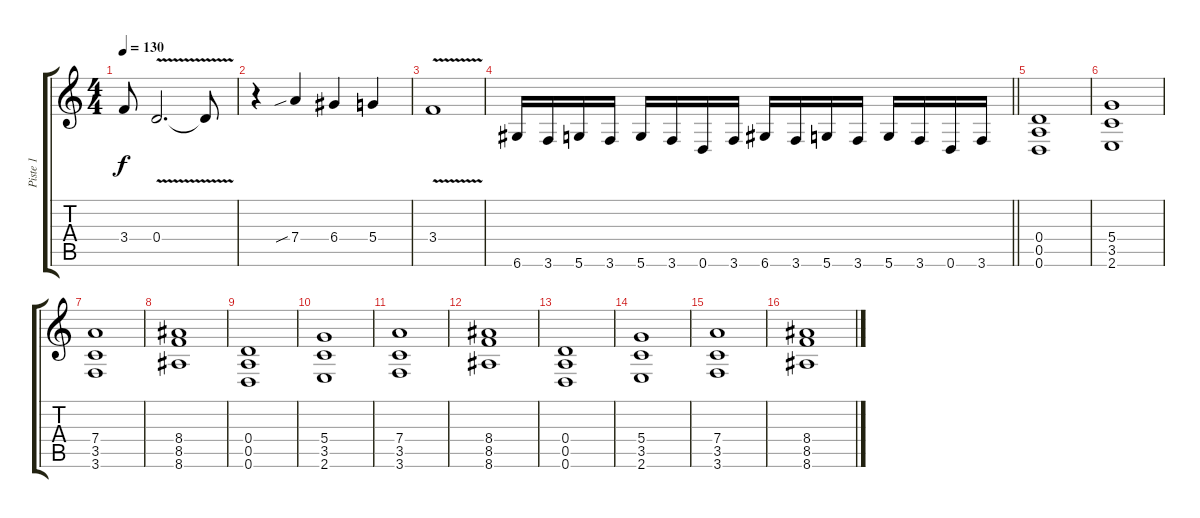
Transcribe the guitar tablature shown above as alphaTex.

\track ("Piste 1" "Piste 1") {mute instrument distortionguitar}
\staff {score tabs}
\tuning (E4 B3 G3 D3 A2 D2) {hide}
\ts (4 4)
\tempo 130
\clef g2
\ks c
3.4.8{dy f} 0.4{v}.2{d} 0.4{t}.8 |
r.4 7.4{sib}.4 6.4.4 5.4.4 |
3.4{v}.1 |
\barLineRight lightlight
6.6.16 3.6.16 5.6.16 3.6.16 5.6.16 3.6.16 0.6.16 3.6.16 6.6.16 3.6.16 5.6.16 3.6.16 5.6.16 3.6.16 0.6.16 3.6.16 |
(0.4 0.5 0.6).1 |
(5.4 3.5 2.6).1 |
(7.4 3.5 3.6).1 |
(8.4 8.5 8.6).1 |
(0.4 0.5 0.6).1 |
(5.4 3.5 2.6).1 |
(7.4 3.5 3.6).1 |
(8.4 8.5 8.6).1 |
(0.4 0.5 0.6).1 |
(5.4 3.5 2.6).1 |
(7.4 3.5 3.6).1 |
(8.4 8.5 8.6).1
